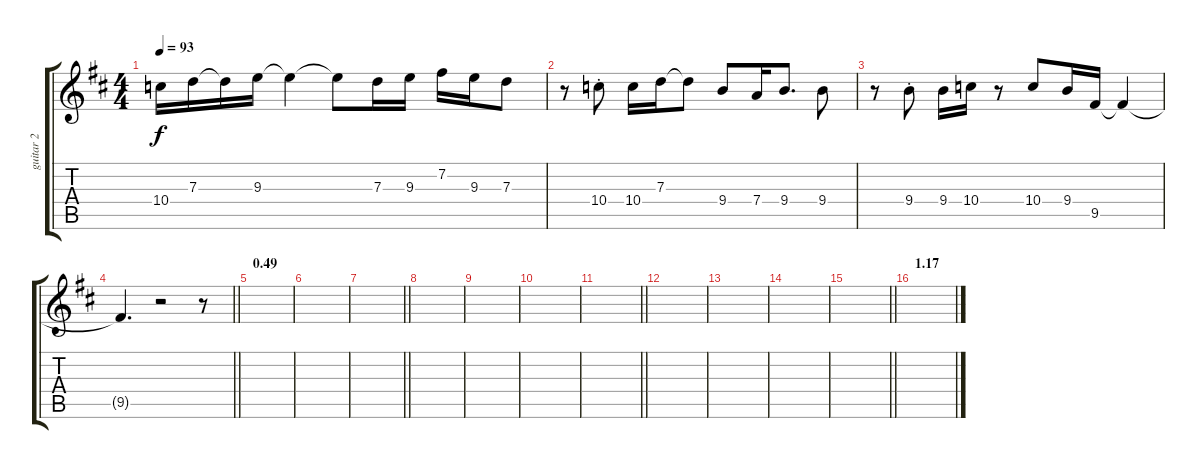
\track ("guitar 2" "guitar 2") {instrument electricguitarjazz}
\staff {score tabs}
\tuning (E4 B3 G3 D3 A2 E2) {hide}
\ts (4 4)
\tempo 93
\clef g2
\ks d
10.4.16{dy f} 7.3.16 7.3{t}.16 9.3.16 9.3{t}.4 9.3{t}.8 7.3.16 9.3.16 7.2.16 9.3.16 7.3.8 |
r.8 10.4{st}.8 10.4.16 7.3.16 7.3{t}.8 9.4.8 7.4.16 9.4.8{d} 9.4.8 |
r.8 9.4{st}.8 9.4.16 10.4.16 r.8 10.4.8 9.4.16 9.5.16 9.5{t}.4 |
\barLineRight lightlight
9.5{t}.4{d} r.2 r.8 |
\section ("" "0.49")
|
|
\barLineRight lightlight
|
|
|
|
\barLineRight lightlight
|
|
|
|
\barLineRight lightlight
|
\section ("" "1.17")
